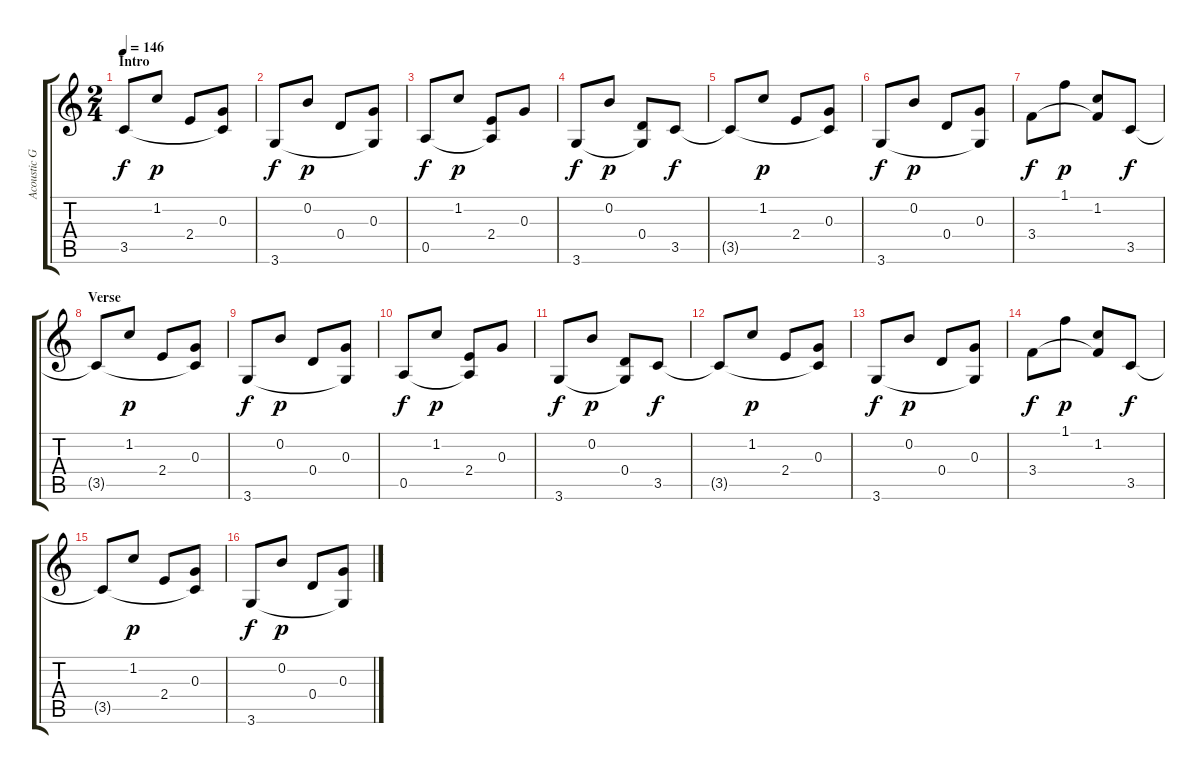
\track ("Acoustic Guitar" "Acoustic G") {instrument acousticguitarsteel}
\staff {score tabs}
\tuning (E4 B3 G3 D3 A2 E2) {hide}
\ts (2 4)
\section ("" "Intro")
\tempo 146
\clef g2
\ks c
3.5.8{dy f instrument acousticguitarsteel} 1.2.8{dy p} 2.4.8 (0.3 3.5{t}).8 |
3.6.8{dy f} 0.2.8{dy p} 0.4.8 (0.3 3.6{t}).8 |
0.5.8{dy f} 1.2.8{dy p} (2.4 0.5{t}).8 0.3.8 |
3.6.8{dy f} 0.2.8{dy p} (0.4 3.6{t}).8 3.5.8{dy f} |
3.5{t}.8 1.2.8{dy p} 2.4.8 (0.3 3.5{t}).8 |
3.6.8{dy f} 0.2.8{dy p} 0.4.8 (0.3 3.6{t}).8 |
3.4.8{dy f} 1.1.8{dy p} (1.2 3.4{t}).8 3.5.8{dy f} |
\section ("" "Verse")
3.5{t}.8 1.2.8{dy p} 2.4.8 (0.3 3.5{t}).8 |
3.6.8{dy f} 0.2.8{dy p} 0.4.8 (0.3 3.6{t}).8 |
0.5.8{dy f} 1.2.8{dy p} (2.4 0.5{t}).8 0.3.8 |
3.6.8{dy f} 0.2.8{dy p} (0.4 3.6{t}).8 3.5.8{dy f} |
3.5{t}.8 1.2.8{dy p} 2.4.8 (0.3 3.5{t}).8 |
3.6.8{dy f} 0.2.8{dy p} 0.4.8 (0.3 3.6{t}).8 |
3.4.8{dy f} 1.1.8{dy p} (1.2 3.4{t}).8 3.5.8{dy f} |
3.5{t}.8 1.2.8{dy p} 2.4.8 (0.3 3.5{t}).8 |
3.6.8{dy f} 0.2.8{dy p} 0.4.8 (0.3 3.6{t}).8
